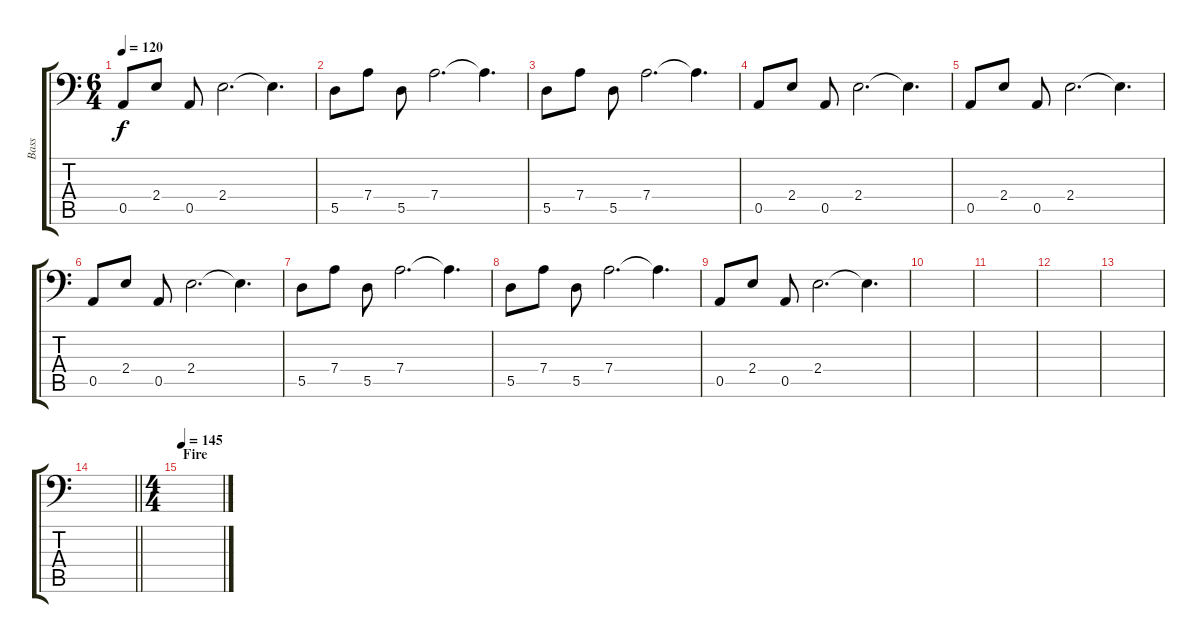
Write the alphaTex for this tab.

\track ("Bass" "Bass") {instrument electricbassfinger}
\staff {score tabs}
\tuning (E3 B2 G2 D2 A1 E1) {hide}
\ts (6 4)
\tempo 120
\clef f4
\ks c
0.5.8{dy f} 2.4.8 0.5.8 2.4.2{d} 2.4{t}.4{d} |
5.5.8 7.4.8 5.5.8 7.4.2{d} 7.4{t}.4{d} |
5.5.8 7.4.8 5.5.8 7.4.2{d} 7.4{t}.4{d} |
0.5.8 2.4.8 0.5.8 2.4.2{d} 2.4{t}.4{d} |
0.5.8 2.4.8 0.5.8 2.4.2{d} 2.4{t}.4{d} |
0.5.8 2.4.8 0.5.8 2.4.2{d} 2.4{t}.4{d} |
5.5.8{volume 0} 7.4.8 5.5.8 7.4.2{d} 7.4{t}.4{d} |
5.5.8 7.4.8 5.5.8 7.4.2{d} 7.4{t}.4{d} |
0.5.8 2.4.8 0.5.8 2.4.2{d} 2.4{t}.4{d} |
|
|
|
|
\barLineRight lightlight
|
\ts (4 4)
\section ("" "Fire")
\tempo 145
